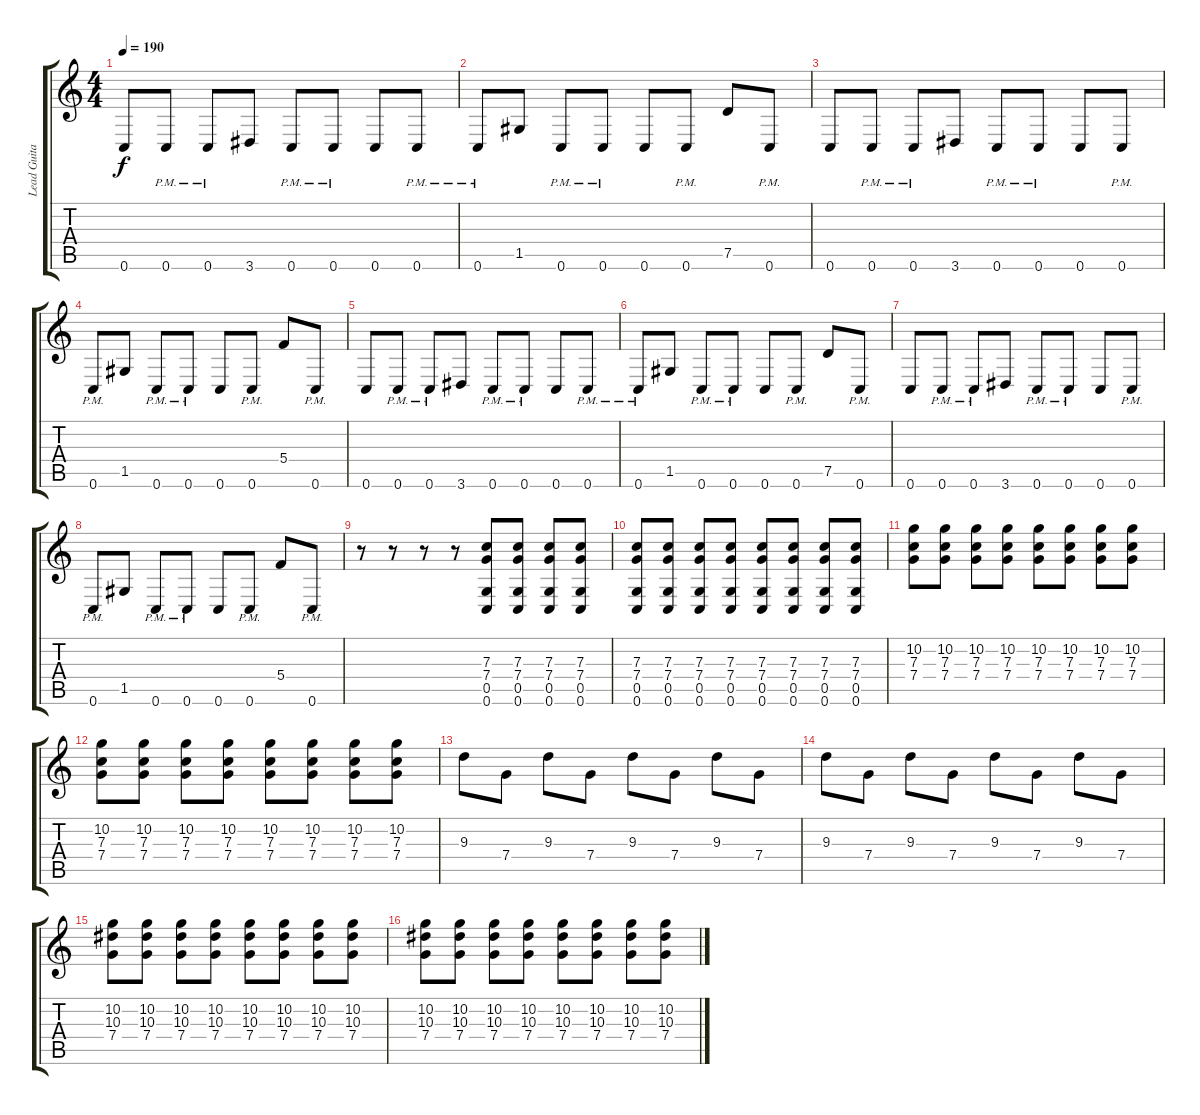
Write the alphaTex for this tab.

\track ("Lead Guitar" "Lead Guita") {instrument distortionguitar}
\staff {score tabs}
\tuning (D4 A3 F3 C3 G2 C2) {hide}
\ts (4 4)
\tempo 190
\clef g2
\ks c
0.6.8{dy f} 0.6{pm}.8 0.6{pm}.8 3.6.8 0.6{pm}.8 0.6{pm}.8 0.6.8 0.6{pm}.8 |
0.6{pm}.8 1.5.8 0.6{pm}.8 0.6{pm}.8 0.6.8 0.6{pm}.8 7.5.8 0.6{pm}.8 |
0.6.8 0.6{pm}.8 0.6{pm}.8 3.6.8 0.6{pm}.8 0.6{pm}.8 0.6.8 0.6{pm}.8 |
0.6{pm}.8 1.5.8 0.6{pm}.8 0.6{pm}.8 0.6.8 0.6{pm}.8 5.4.8 0.6{pm}.8 |
0.6.8 0.6{pm}.8 0.6{pm}.8 3.6.8 0.6{pm}.8 0.6{pm}.8 0.6.8 0.6{pm}.8 |
0.6{pm}.8 1.5.8 0.6{pm}.8 0.6{pm}.8 0.6.8 0.6{pm}.8 7.5.8 0.6{pm}.8 |
0.6.8 0.6{pm}.8 0.6{pm}.8 3.6.8 0.6{pm}.8 0.6{pm}.8 0.6.8 0.6{pm}.8 |
0.6{pm}.8 1.5.8 0.6{pm}.8 0.6{pm}.8 0.6.8 0.6{pm}.8 5.4.8 0.6{pm}.8 |
r.8 r.8 r.8 r.8 (7.3 7.4 0.5 0.6).8 (7.3 7.4 0.5 0.6).8 (7.3 7.4 0.5 0.6).8 (7.3 7.4 0.5 0.6).8 |
(7.3 7.4 0.5 0.6).8 (7.3 7.4 0.5 0.6).8 (7.3 7.4 0.5 0.6).8 (7.3 7.4 0.5 0.6).8 (7.3 7.4 0.5 0.6).8 (7.3 7.4 0.5 0.6).8 (7.3 7.4 0.5 0.6).8 (7.3 7.4 0.5 0.6).8 |
(10.2 7.3 7.4).8 (10.2 7.3 7.4).8 (10.2 7.3 7.4).8 (10.2 7.3 7.4).8 (10.2 7.3 7.4).8 (10.2 7.3 7.4).8 (10.2 7.3 7.4).8 (10.2 7.3 7.4).8 |
(10.2 7.3 7.4).8 (10.2 7.3 7.4).8 (10.2 7.3 7.4).8 (10.2 7.3 7.4).8 (10.2 7.3 7.4).8 (10.2 7.3 7.4).8 (10.2 7.3 7.4).8 (10.2 7.3 7.4).8 |
9.3.8 7.4.8 9.3.8 7.4.8 9.3.8 7.4.8 9.3.8 7.4.8 |
9.3.8 7.4.8 9.3.8 7.4.8 9.3.8 7.4.8 9.3.8 7.4.8 |
(10.2 10.3 7.4).8 (10.2 10.3 7.4).8 (10.2 10.3 7.4).8 (10.2 10.3 7.4).8 (10.2 10.3 7.4).8 (10.2 10.3 7.4).8 (10.2 10.3 7.4).8 (10.2 10.3 7.4).8 |
(10.2 10.3 7.4).8 (10.2 10.3 7.4).8 (10.2 10.3 7.4).8 (10.2 10.3 7.4).8 (10.2 10.3 7.4).8 (10.2 10.3 7.4).8 (10.2 10.3 7.4).8 (10.2 10.3 7.4).8
